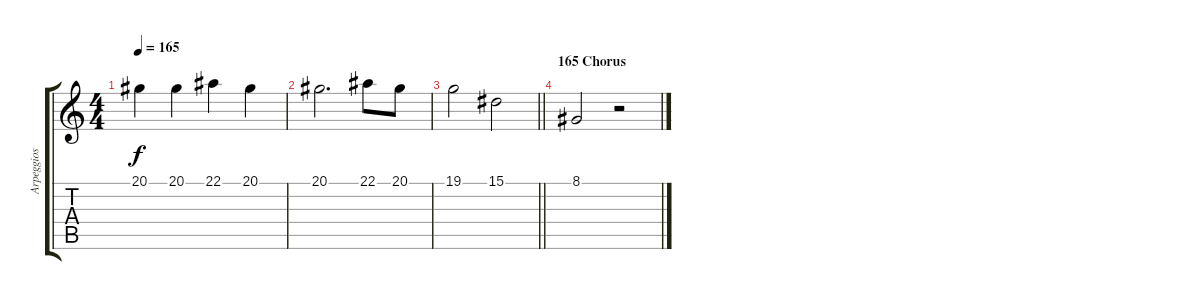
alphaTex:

\track ("Arpeggios" "Arpeggios") {instrument koto}
\staff {score tabs}
\tuning (C4 G3 Eb3 Bb2 F2 C2) {hide}
\ts (4 4)
\tempo 165
\clef g2
\ks c
20.1{t}.4{dy f} 20.1.4 22.1.4 20.1.4 |
20.1.2{d} 22.1.8 20.1.8 |
\barLineRight lightlight
19.1.2 15.1.2 |
\section ("" "165 Chorus")
8.1.2 r.2
